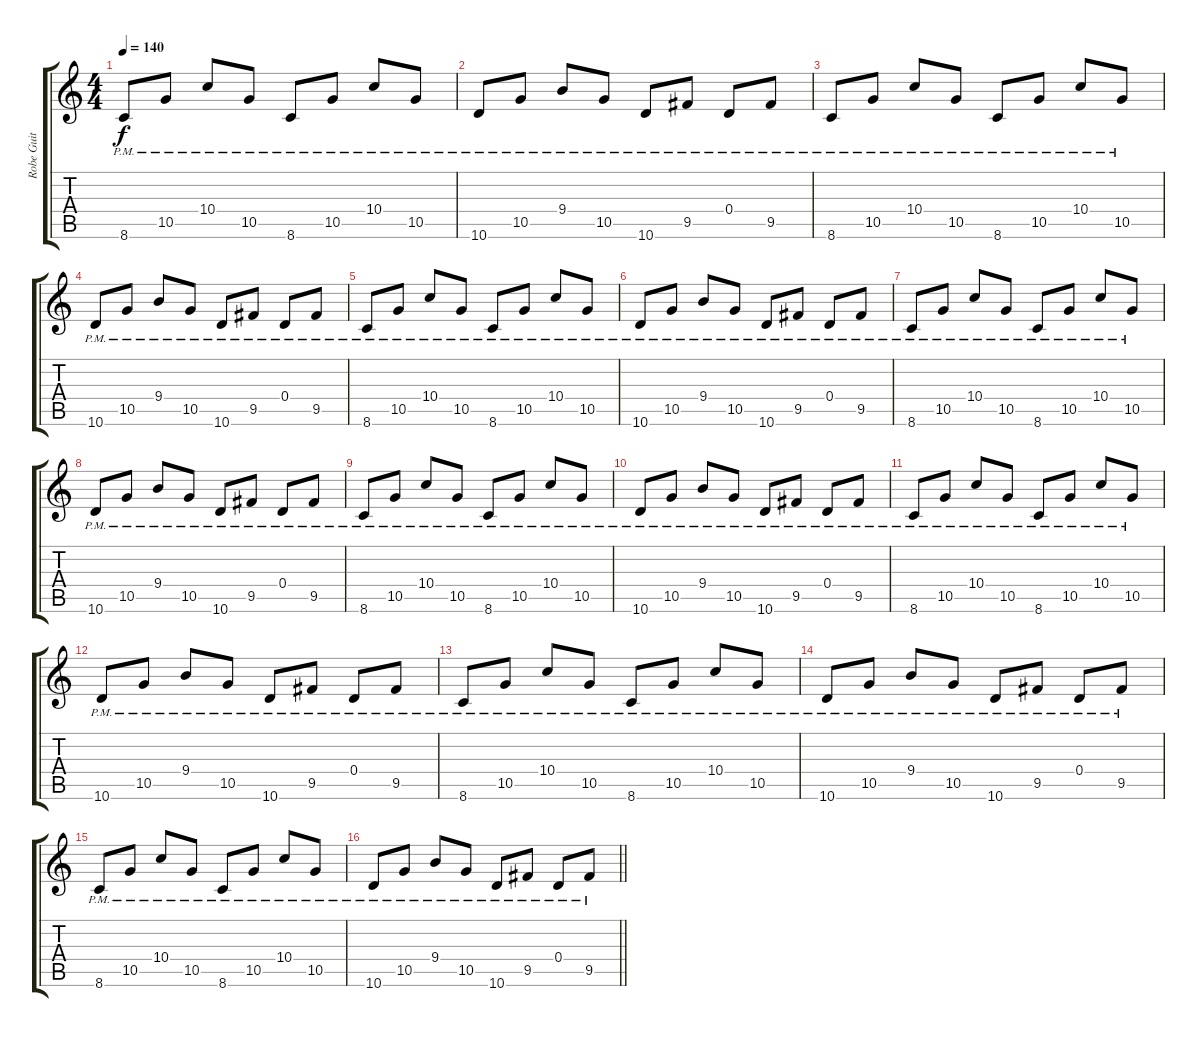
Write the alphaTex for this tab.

\track ("Robe Guit" "Robe Guit") {instrument acousticguitarnylon}
\staff {score tabs}
\tuning (E4 B3 G3 D3 A2 E2) {hide}
\ts (4 4)
\tempo 140
\clef g2
\ks c
8.6{pm}.8{dy f} 10.5{pm}.8 10.4{pm}.8 10.5{pm}.8 8.6{pm}.8 10.5{pm}.8 10.4{pm}.8 10.5{pm}.8 |
10.6{pm}.8 10.5{pm}.8 9.4{pm}.8 10.5{pm}.8 10.6{pm}.8 9.5{pm}.8 0.4{pm}.8 9.5{pm}.8 |
8.6{pm}.8 10.5{pm}.8 10.4{pm}.8 10.5{pm}.8 8.6{pm}.8 10.5{pm}.8 10.4{pm}.8 10.5{pm}.8 |
10.6{pm}.8 10.5{pm}.8 9.4{pm}.8 10.5{pm}.8 10.6{pm}.8 9.5{pm}.8 0.4{pm}.8 9.5{pm}.8 |
8.6{pm}.8 10.5{pm}.8 10.4{pm}.8 10.5{pm}.8 8.6{pm}.8 10.5{pm}.8 10.4{pm}.8 10.5{pm}.8 |
10.6{pm}.8 10.5{pm}.8 9.4{pm}.8 10.5{pm}.8 10.6{pm}.8 9.5{pm}.8 0.4{pm}.8 9.5{pm}.8 |
8.6{pm}.8 10.5{pm}.8 10.4{pm}.8 10.5{pm}.8 8.6{pm}.8 10.5{pm}.8 10.4{pm}.8 10.5{pm}.8 |
10.6{pm}.8 10.5{pm}.8 9.4{pm}.8 10.5{pm}.8 10.6{pm}.8 9.5{pm}.8 0.4{pm}.8 9.5{pm}.8 |
8.6{pm}.8 10.5{pm}.8 10.4{pm}.8 10.5{pm}.8 8.6{pm}.8 10.5{pm}.8 10.4{pm}.8 10.5{pm}.8 |
10.6{pm}.8 10.5{pm}.8 9.4{pm}.8 10.5{pm}.8 10.6{pm}.8 9.5{pm}.8 0.4{pm}.8 9.5{pm}.8 |
8.6{pm}.8 10.5{pm}.8 10.4{pm}.8 10.5{pm}.8 8.6{pm}.8 10.5{pm}.8 10.4{pm}.8 10.5{pm}.8 |
10.6{pm}.8 10.5{pm}.8 9.4{pm}.8 10.5{pm}.8 10.6{pm}.8 9.5{pm}.8 0.4{pm}.8 9.5{pm}.8 |
8.6{pm}.8 10.5{pm}.8 10.4{pm}.8 10.5{pm}.8 8.6{pm}.8 10.5{pm}.8 10.4{pm}.8 10.5{pm}.8 |
10.6{pm}.8 10.5{pm}.8 9.4{pm}.8 10.5{pm}.8 10.6{pm}.8 9.5{pm}.8 0.4{pm}.8 9.5{pm}.8 |
8.6{pm}.8 10.5{pm}.8 10.4{pm}.8 10.5{pm}.8 8.6{pm}.8 10.5{pm}.8 10.4{pm}.8 10.5{pm}.8 |
\barLineRight lightlight
10.6{pm}.8 10.5{pm}.8 9.4{pm}.8 10.5{pm}.8 10.6{pm}.8 9.5{pm}.8 0.4{pm}.8 9.5{pm}.8
